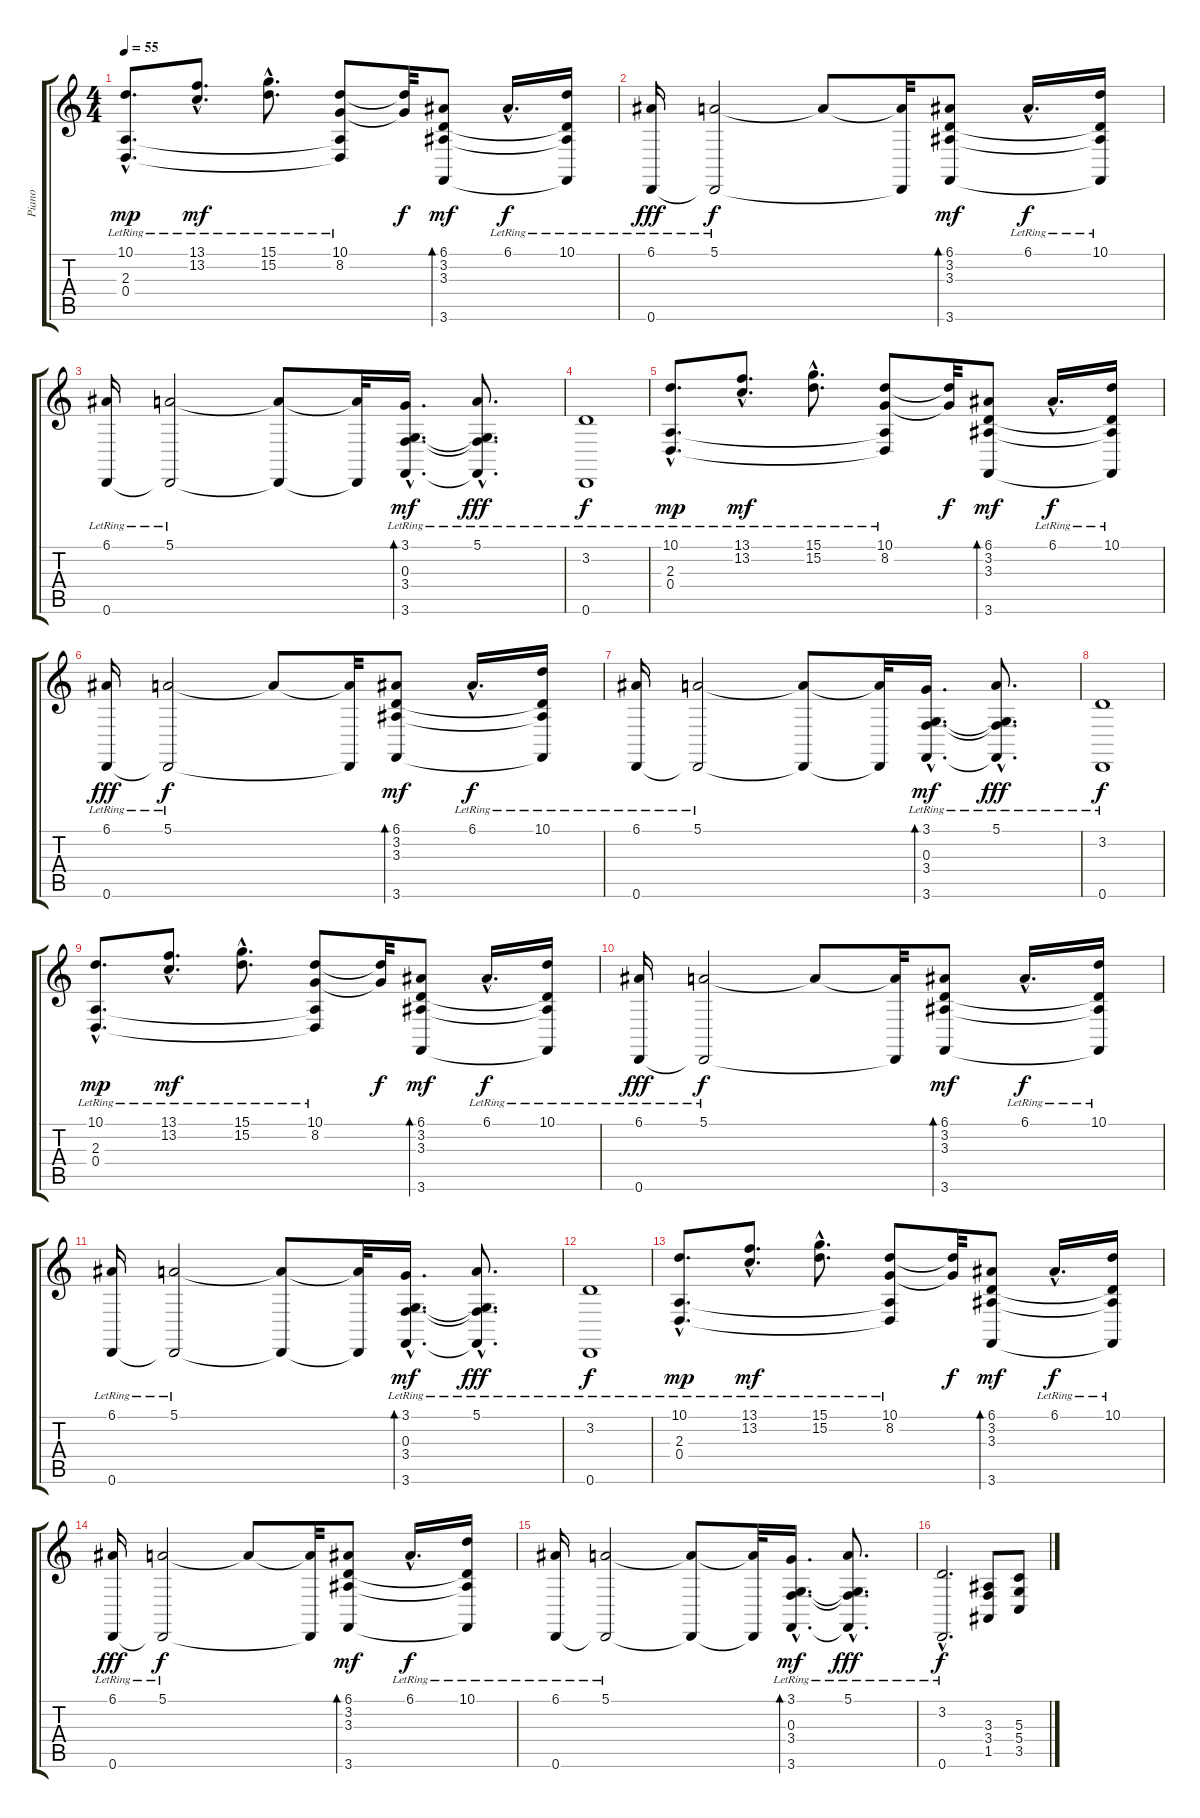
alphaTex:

\track ("Piano" "Piano") {instrument brightacousticpiano}
\staff {score tabs}
\tuning (E4 B3 G3 D3 A2 D2) {hide}
\ts (4 4)
\tempo 55
\clef g2
\ks c
(10.1{hac lr} 2.3{hac} 0.4{hac}).8{d dy mp} (13.1{hac lr} 13.2{hac lr}).8{d dy mf} (15.1{hac lr} 15.2{hac lr}).8{d} (10.1{lr} 8.2{lr} 2.3{t} 0.4{t}).8 (10.1{t} 8.2{t}).32{dy f} (6.1 3.2 3.3 3.6).8{bd 120 dy mf} 6.1{hac lr}.16{d dy f} (10.1{lr} 3.2{t} 3.3{t} 3.6{t}).16 |
(6.1{lr} 0.6).16{dy fff} (5.1{lr} 0.6{t}).2{dy f} 5.1{t}.8 (5.1{t} 0.6{t}).32 (6.1 3.2 3.3 3.6).8{bd 120 dy mf} 6.1{hac lr}.16{d dy f} (10.1{lr} 3.2{t} 3.3{t} 3.6{t}).16 |
(6.1{lr} 0.6).16 (5.1{lr} 0.6{t}).2 (5.1{t} 0.6{t}).8 (5.1{t} 0.6{t}).32 (3.1{hac lr} 0.3{hac} 3.4{hac} 3.6{hac}).16{d bd 120 dy mf} (5.1{hac lr} 0.3{hac t} 3.4{hac t} 3.6{hac t}).8{d dy fff} |
(3.2{lr} 0.6{lr}).1{dy f} |
(10.1{hac lr} 2.3{hac} 0.4{hac}).8{d dy mp} (13.1{hac lr} 13.2{hac lr}).8{d dy mf} (15.1{hac lr} 15.2{hac lr}).8{d} (10.1{lr} 8.2{lr} 2.3{t} 0.4{t}).8 (10.1{t} 8.2{t}).32{dy f} (6.1 3.2 3.3 3.6).8{bd 120 dy mf} 6.1{hac lr}.16{d dy f} (10.1{lr} 3.2{t} 3.3{t} 3.6{t}).16 |
(6.1{lr} 0.6).16{dy fff} (5.1{lr} 0.6{t}).2{dy f} 5.1{t}.8 (5.1{t} 0.6{t}).32 (6.1 3.2 3.3 3.6).8{bd 120 dy mf} 6.1{hac lr}.16{d dy f} (10.1{lr} 3.2{t} 3.3{t} 3.6{t}).16 |
(6.1{lr} 0.6).16 (5.1{lr} 0.6{t}).2 (5.1{t} 0.6{t}).8 (5.1{t} 0.6{t}).32 (3.1{hac lr} 0.3{hac} 3.4{hac} 3.6{hac}).16{d bd 120 dy mf} (5.1{hac lr} 0.3{hac t} 3.4{hac t} 3.6{hac t}).8{d dy fff} |
(3.2{lr} 0.6{lr}).1{dy f} |
(10.1{hac lr} 2.3{hac} 0.4{hac}).8{d dy mp} (13.1{hac lr} 13.2{hac lr}).8{d dy mf} (15.1{hac lr} 15.2{hac lr}).8{d} (10.1{lr} 8.2{lr} 2.3{t} 0.4{t}).8 (10.1{t} 8.2{t}).32{dy f} (6.1 3.2 3.3 3.6).8{bd 120 dy mf} 6.1{hac lr}.16{d dy f} (10.1{lr} 3.2{t} 3.3{t} 3.6{t}).16 |
(6.1{lr} 0.6).16{dy fff} (5.1{lr} 0.6{t}).2{dy f} 5.1{t}.8 (5.1{t} 0.6{t}).32 (6.1 3.2 3.3 3.6).8{bd 120 dy mf} 6.1{hac lr}.16{d dy f} (10.1{lr} 3.2{t} 3.3{t} 3.6{t}).16 |
(6.1{lr} 0.6).16 (5.1{lr} 0.6{t}).2 (5.1{t} 0.6{t}).8 (5.1{t} 0.6{t}).32 (3.1{hac lr} 0.3{hac} 3.4{hac} 3.6{hac}).16{d bd 120 dy mf} (5.1{hac lr} 0.3{hac t} 3.4{hac t} 3.6{hac t}).8{d dy fff} |
(3.2{lr} 0.6{lr}).1{dy f} |
(10.1{hac lr} 2.3{hac} 0.4{hac}).8{d dy mp} (13.1{hac lr} 13.2{hac lr}).8{d dy mf} (15.1{hac lr} 15.2{hac lr}).8{d} (10.1{lr} 8.2{lr} 2.3{t} 0.4{t}).8 (10.1{t} 8.2{t}).32{dy f} (6.1 3.2 3.3 3.6).8{bd 120 dy mf} 6.1{hac lr}.16{d dy f} (10.1{lr} 3.2{t} 3.3{t} 3.6{t}).16 |
(6.1{lr} 0.6).16{dy fff} (5.1{lr} 0.6{t}).2{dy f} 5.1{t}.8 (5.1{t} 0.6{t}).32 (6.1 3.2 3.3 3.6).8{bd 120 dy mf} 6.1{hac lr}.16{d dy f} (10.1{lr} 3.2{t} 3.3{t} 3.6{t}).16 |
(6.1{lr} 0.6).16 (5.1{lr} 0.6{t}).2 (5.1{t} 0.6{t}).8 (5.1{t} 0.6{t}).32 (3.1{hac lr} 0.3{hac} 3.4{hac} 3.6{hac}).16{d bd 120 dy mf} (5.1{hac lr} 0.3{hac t} 3.4{hac t} 3.6{hac t}).8{d dy fff} |
(3.2{hac lr} 0.6{hac lr}).2{d dy f} (3.3 3.4 1.5).8 (5.3 5.4 3.5).8
